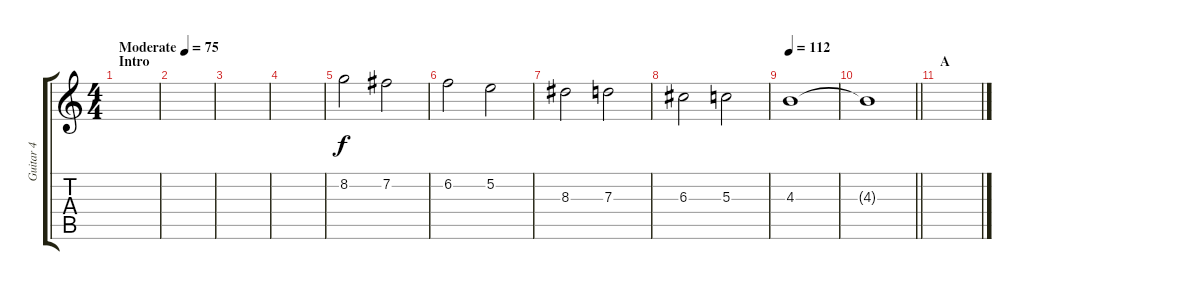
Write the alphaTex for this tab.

\track ("Guitar 4" "Guitar 4") {instrument distortionguitar}
\staff {score tabs}
\tuning (E4 B3 G3 D3 A2 E2) {hide}
\ts (4 4)
\section ("" "Intro")
\tempo (75 "Moderate")
\clef g2
\ks c
|
|
|
|
8.2.2 7.2.2 |
6.2.2 5.2.2 |
8.3.2 7.3.2 |
6.3.2 5.3.2 |
\tempo 112
4.3.1 |
\barLineRight lightlight
4.3{t}.1 |
\section ("" "A")
